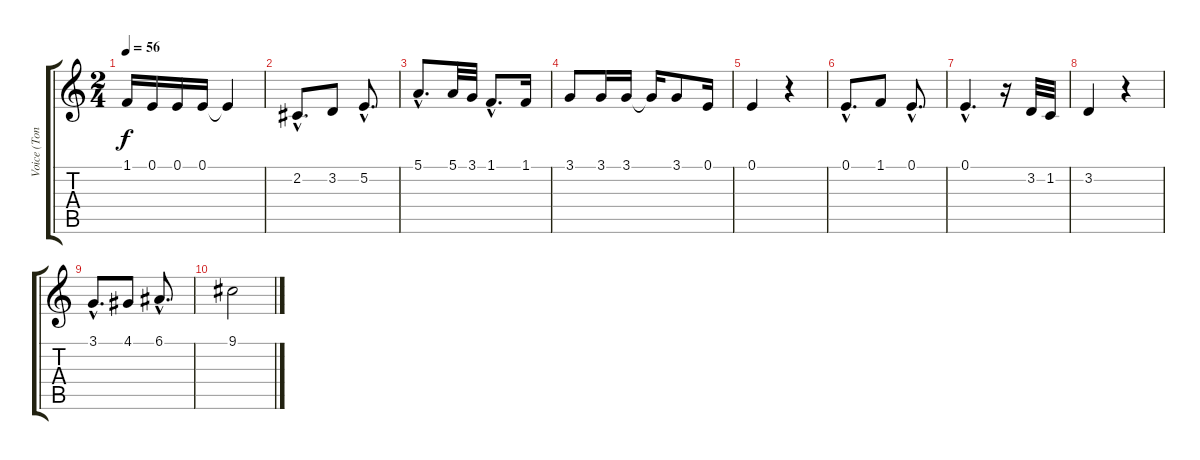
\track ("Voice (Toni Braxton)" "Voice (Ton") {instrument flute}
\staff {score tabs}
\tuning (E4 B3 G3 D3 A2 E2) {hide}
\ts (2 4)
\tempo 56
\clef g2
\ks c
1.1{t}.16{dy f} 0.1.16 0.1.16 0.1.16 0.1{t}.4 |
2.2{hac}.8{d} 3.2.8 5.2{hac}.8{d} |
5.1{hac}.8{d} 5.1.32 3.1.32 1.1{hac}.8{d} 1.1.16 |
3.1.8 3.1.16 3.1.16 3.1{t}.16 3.1.8 0.1.16 |
0.1.4 r.4 |
0.1{hac}.8{d} 1.1.8 0.1{hac}.8{d} |
0.1{hac}.4{d} r.16 3.2.32 1.2.32 |
3.2.4 r.4 |
3.1{hac}.8{d} 4.1.8 6.1{hac}.8{d} |
9.1.2
